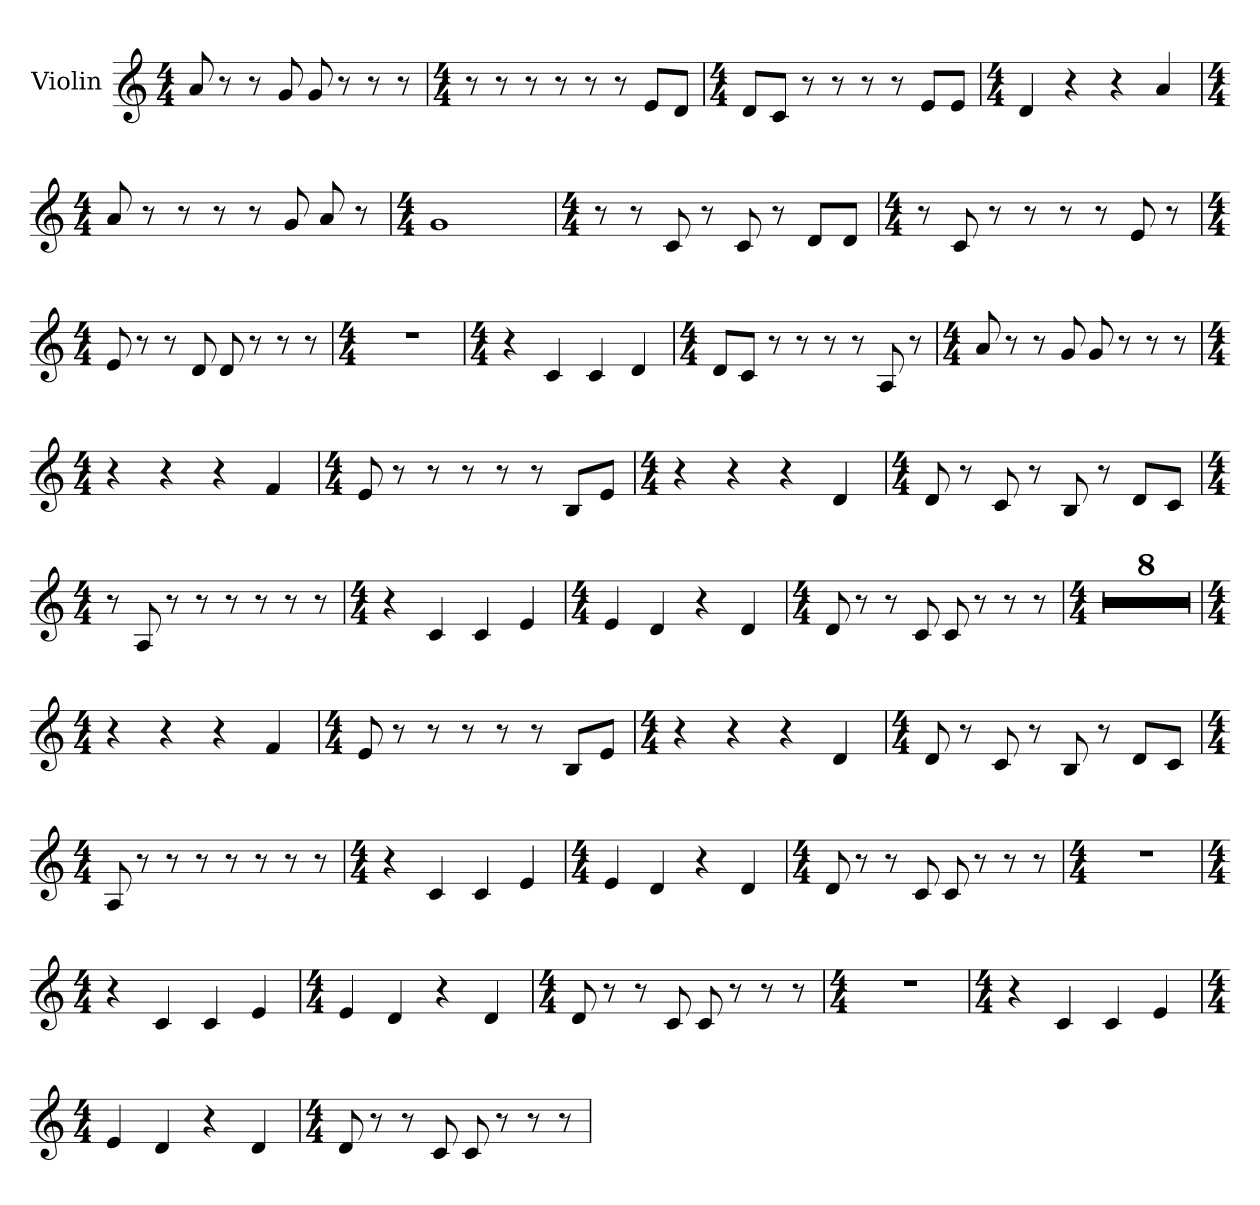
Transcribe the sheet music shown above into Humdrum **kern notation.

**kern
*part1
*staff1
*I"Violin
*I'Vln
*M4/4
=
8a
8r
8r
8g
8g
8r
8r
8r
=
*M4/4
8r
8r
8r
8r
8r
8r
8eL
8dJ
=
*M4/4
8dL
8cJ
8r
8r
8r
8r
8eL
8eJ
=
*M4/4
4d
4r
4r
4a
=
*M4/4
8a
8r
8r
8r
8r
8g
8a
8r
=
*M4/4
1g
=
*M4/4
8r
8r
8c
8r
8c
8r
8dL
8dJ
=
*M4/4
8r
8c
8r
8r
8r
8r
8e
8r
=
*M4/4
8e
8r
8r
8d
8d
8r
8r
8r
=
*M4/4
1r
=
*M4/4
4r
4c
4c
4d
=
*M4/4
8dL
8cJ
8r
8r
8r
8r
8A
8r
=
*M4/4
8a
8r
8r
8g
8g
8r
8r
8r
=
*M4/4
4r
4r
4r
4f
=
*M4/4
8e
8r
8r
8r
8r
8r
8BL
8eJ
=
*M4/4
4r
4r
4r
4d
=
*M4/4
8d
8r
8c
8r
8B
8r
8dL
8cJ
=
*M4/4
8r
8A
8r
8r
8r
8r
8r
8r
=
*M4/4
4r
4c
4c
4e
=
*M4/4
4e
4d
4r
4d
=
*M4/4
8d
8r
8r
8c
8c
8r
8r
8r
=
*M4/4
1r
=
*M4/4
1r
=
*M4/4
1r
=
*M4/4
1r
=
*M4/4
1r
=
*M4/4
1r
=
*M4/4
1r
=
*M4/4
1r
=
*M4/4
4r
4r
4r
4f
=
*M4/4
8e
8r
8r
8r
8r
8r
8BL
8eJ
=
*M4/4
4r
4r
4r
4d
=
*M4/4
8d
8r
8c
8r
8B
8r
8dL
8cJ
=
*M4/4
8A
8r
8r
8r
8r
8r
8r
8r
=
*M4/4
4r
4c
4c
4e
=
*M4/4
4e
4d
4r
4d
=
*M4/4
8d
8r
8r
8c
8c
8r
8r
8r
=
*M4/4
1r
=
*M4/4
4r
4c
4c
4e
=
*M4/4
4e
4d
4r
4d
=
*M4/4
8d
8r
8r
8c
8c
8r
8r
8r
=
*M4/4
1r
=
*M4/4
4r
4c
4c
4e
=
*M4/4
4e
4d
4r
4d
=
*M4/4
8d
8r
8r
8c
8c
8r
8r
8r
=
*-
